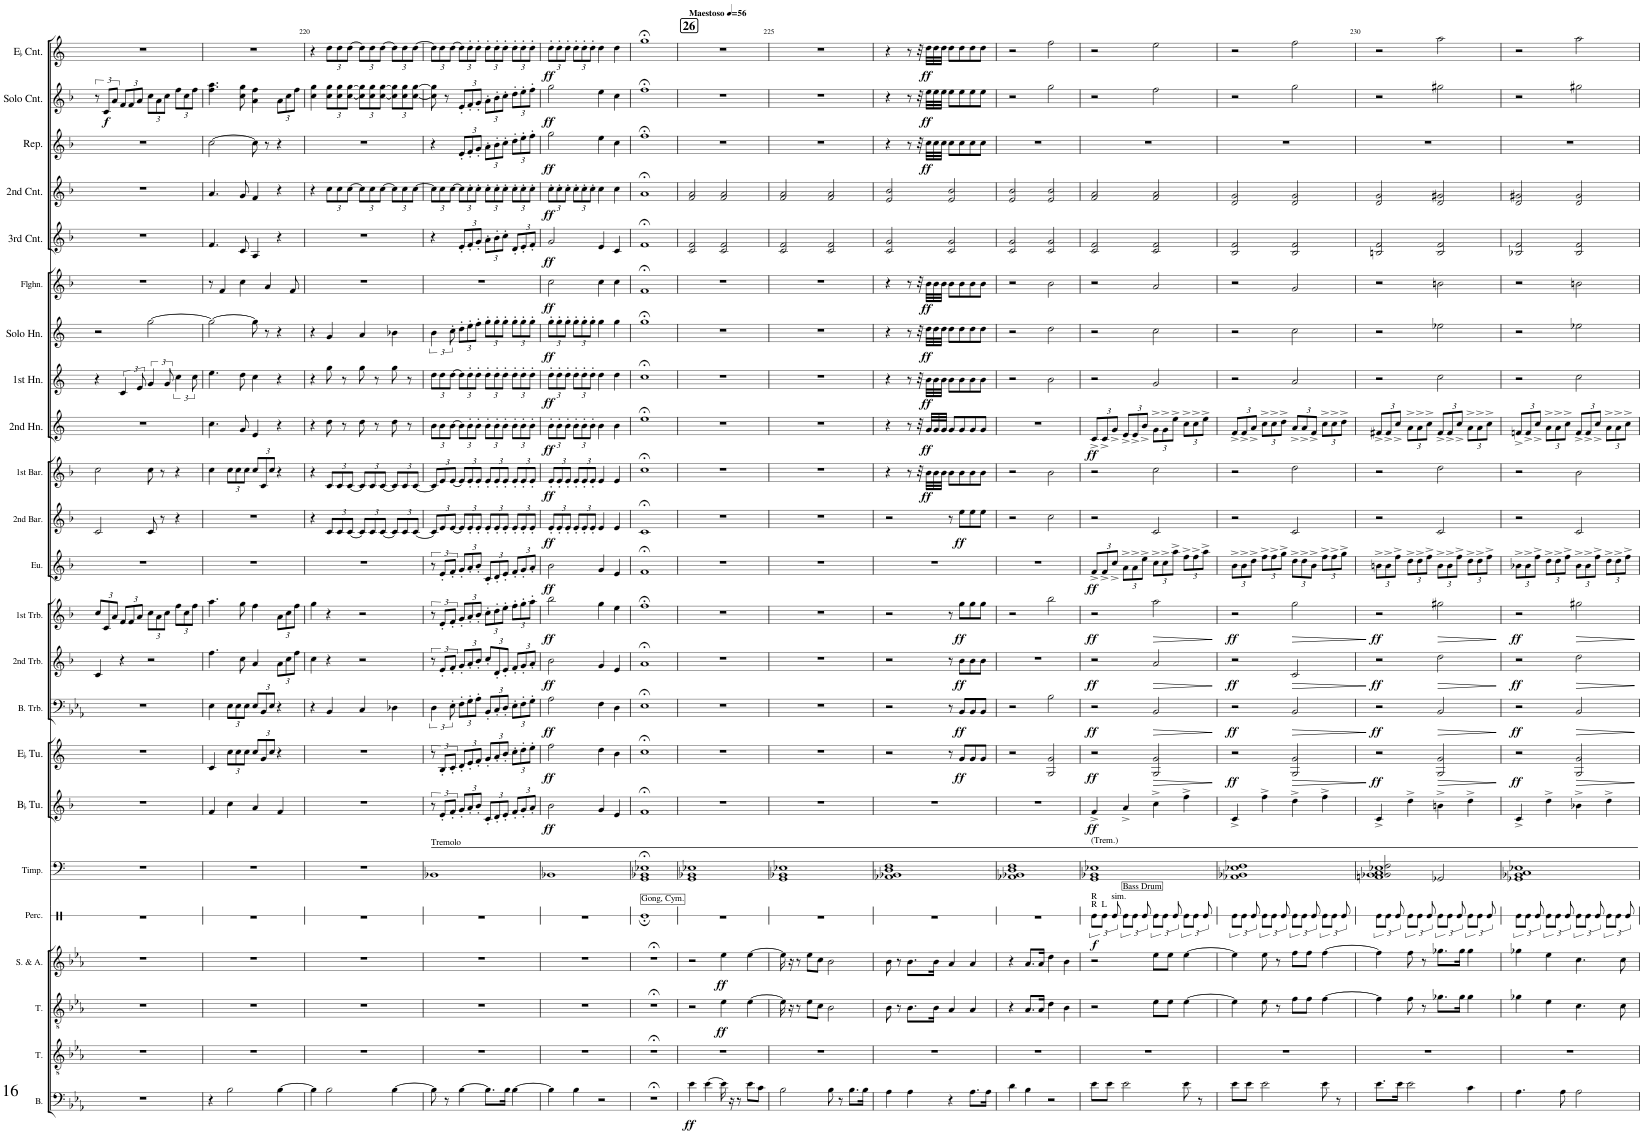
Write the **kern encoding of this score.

**kern	**dynam	**kern	**kern	**dynam	**kern	**dynam	**kern	**dynam	**kern	**kern	**dynam	**kern	**dynam	**kern	**dynam	**kern	**dynam	**kern	**dynam	**kern	**dynam	**kern	**dynam	**kern	**dynam	**kern	**dynam	**kern	**dynam	**kern	**dynam	**kern	**dynam	**kern	**dynam	**kern	**dynam	**kern	**dynam	**kern	**dynam	**kern	**dynam
*part23	*part23	*part22	*part21	*part21	*part20	*part20	*part19	*part19	*part18	*part17	*part17	*part16	*part16	*part15	*part15	*part14	*part14	*part13	*part13	*part12	*part12	*part11	*part11	*part10	*part10	*part9	*part9	*part8	*part8	*part7	*part7	*part6	*part6	*part5	*part5	*part4	*part4	*part3	*part3	*part2	*part2	*part1	*part1
*staff23	*staff23	*staff22	*staff21	*staff21	*staff20	*staff20	*staff19	*staff19	*staff18	*staff17	*staff17	*staff16	*staff16	*staff15	*staff15	*staff14	*staff14	*staff13	*staff13	*staff12	*staff12	*staff11	*staff11	*staff10	*staff10	*staff9	*staff9	*staff8	*staff8	*staff7	*staff7	*staff6	*staff6	*staff5	*staff5	*staff4	*staff4	*staff3	*staff3	*staff2	*staff2	*staff1	*staff1
*I"Bass	*	*I"Tenor	*I"Tenor	*	*I"Soprano Alto	*	*I"Percussion: Bass Drum, Gong, Cymbal	*	*I"6 Timpani	*I"BaccidentalFlat Tuba	*	*I"EaccidentalFlat Tuba	*	*I"Bass Trombone	*	*I"2nd Trombone	*	*I"1st Trombone	*	*I"Euphonium	*	*I"2nd Baritone	*	*I"1st Baritone	*	*I"2nd EaccidentalFlat Horn	*	*I"1st EaccidentalFlat Horn	*	*I"Solo EaccidentalFlat Horn	*	*I"Flugelhorn	*	*I"3rd BaccidentalFlat Cornet	*	*I"2nd BaccidentalFlat Cornet	*	*I"Repiano BaccidentalFlat Cornet	*	*I"Solo BaccidentalFlat Cornet	*	*I"EaccidentalFlat Cornet	*
*I'B.	*	*I'T.	*I'T.	*	*	*	*I'Perc.	*	*I'Timp.	*I'BaccidentalFlat Tu.	*	*I'EaccidentalFlat Tu.	*	*I'B. Trb.	*	*I'2nd Trb.	*	*I'1st Trb.	*	*I'Eu.	*	*I'2nd Bar.	*	*I'1st Bar.	*	*I'2nd Hn.	*	*I'1st Hn.	*	*I'Solo Hn.	*	*I'Flghn.	*	*I'3rd Cnt.	*	*I'2nd Cnt.	*	*I'Rep.	*	*I'Solo Cnt.	*	*I'EaccidentalFlat Cnt.	*
!!LO:PB:g=z
*clefF4	*	*clefGv2	*clefGv2	*	*clefG2	*	*clefX	*	*clefF4	*clefG2	*	*clefG2	*	*clefF4	*	*clefG2	*	*clefG2	*	*clefG2	*	*clefG2	*	*clefG2	*	*clefG2	*	*clefG2	*	*clefG2	*	*clefG2	*	*clefG2	*	*clefG2	*	*clefG2	*	*clefG2	*	*clefG2	*
*	*	*	*	*	*	*	*	*	*	*Trd15c26	*	*Trd12c21	*	*	*	*Trd8c14	*	*Trd8c14	*	*Trd8c14	*	*Trd8c14	*	*Trd8c14	*	*Trd5c9	*	*Trd5c9	*	*Trd5c9	*	*Trd1c2	*	*Trd1c2	*	*Trd1c2	*	*Trd1c2	*	*Trd1c2	*	*Trd-2c-3	*
*k[b-e-a-]	*	*k[b-e-a-]	*k[b-e-a-]	*	*k[b-e-a-]	*	*k[]	*	*k[]	*k[b-]	*	*k[]	*	*k[b-e-a-]	*	*k[b-]	*	*k[b-]	*	*k[b-]	*	*k[b-]	*	*k[b-]	*	*k[]	*	*k[]	*	*k[]	*	*k[b-]	*	*k[b-]	*	*k[b-]	*	*k[b-]	*	*k[b-]	*	*k[]	*
*M4/4	*	*M4/4	*M4/4	*	*M4/4	*	*M4/4	*	*M4/4	*M4/4	*	*M4/4	*	*M4/4	*	*M4/4	*	*M4/4	*	*M4/4	*	*M4/4	*	*M4/4	*	*M4/4	*	*M4/4	*	*M4/4	*	*M4/4	*	*M4/4	*	*M4/4	*	*M4/4	*	*M4/4	*	*M4/4	*
*	*	*	*	*	*	*	*	*	*	*	*	*	*	*	*	*	*	*Xbrackettup	*	*	*	*	*	*	*	*	*	*	*	*	*	*	*	*	*	*	*	*	*	*	*	*	*
=218	=218	=218	=218	=218	=218	=218	=218	=218	=218	=218	=218	=218	=218	=218	=218	=218	=218	=218	=218	=218	=218	=218	=218	=218	=218	=218	=218	=218	=218	=218	=218	=218	=218	=218	=218	=218	=218	=218	=218	=218	=218	=218	=218
1r	.	1r	1r	.	1r	.	1r	.	1r	1r	.	1r	.	1r	.	4c/	.	12cc/L	.	1r	.	2c/	.	2cc\	.	1r	.	4r	.	2r	.	1r	.	1r	.	1r	.	1r	.	12r	.	1r	.
!	!	!	!	!	!	!	!	!	!	!	!	!	!	!	!	!	!	!	!	!	!	!	!	!	!	!	!	!	!	!	!	!	!	!	!	!	!	!	!	!	!LO:DY:b	!	!
.	.	.	.	.	.	.	.	.	.	.	.	.	.	.	.	.	.	12c/	.	.	.	.	.	.	.	.	.	.	.	.	.	.	.	.	.	.	.	.	.	12c/L	f	.	.
.	.	.	.	.	.	.	.	.	.	.	.	.	.	.	.	.	.	12a/J	.	.	.	.	.	.	.	.	.	.	.	.	.	.	.	.	.	.	.	.	.	12a/J	.	.	.
*	*	*	*	*	*	*	*	*	*	*	*	*	*	*	*	*	*	*	*	*	*	*	*	*	*	*	*	*	*	*	*	*	*	*	*	*	*	*	*	*Xbrackettup	*	*	*
.	.	.	.	.	.	.	.	.	.	.	.	.	.	.	.	4r	.	12f/L	.	.	.	.	.	.	.	.	.	6c/	.	.	.	.	.	.	.	.	.	.	.	12f/L	.	.	.
.	.	.	.	.	.	.	.	.	.	.	.	.	.	.	.	.	.	12f/	.	.	.	.	.	.	.	.	.	.	.	.	.	.	.	.	.	.	.	.	.	12f/	.	.	.
.	.	.	.	.	.	.	.	.	.	.	.	.	.	.	.	.	.	12a/J	.	.	.	.	.	.	.	.	.	12e/	.	.	.	.	.	.	.	.	.	.	.	12a/J	.	.	.
.	.	.	.	.	.	.	.	.	.	.	.	.	.	.	.	2r	.	12cc\L	.	.	.	8c/	.	8cc\	.	.	.	6g/	.	[2gg\	.	.	.	.	.	.	.	.	.	12cc\L	.	.	.
.	.	.	.	.	.	.	.	.	.	.	.	.	.	.	.	.	.	12a\	.	.	.	.	.	.	.	.	.	.	.	.	.	.	.	.	.	.	.	.	.	12a\	.	.	.
.	.	.	.	.	.	.	.	.	.	.	.	.	.	.	.	.	.	.	.	.	.	8r	.	8r	.	.	.	.	.	.	.	.	.	.	.	.	.	.	.	.	.	.	.
.	.	.	.	.	.	.	.	.	.	.	.	.	.	.	.	.	.	12cc\J	.	.	.	.	.	.	.	.	.	12g/	.	.	.	.	.	.	.	.	.	.	.	12cc\J	.	.	.
.	.	.	.	.	.	.	.	.	.	.	.	.	.	.	.	.	.	12ff\L	.	.	.	4r	.	4r	.	.	.	6cc\	.	.	.	.	.	.	.	.	.	.	.	12ff\L	.	.	.
.	.	.	.	.	.	.	.	.	.	.	.	.	.	.	.	.	.	12cc\	.	.	.	.	.	.	.	.	.	.	.	.	.	.	.	.	.	.	.	.	.	12cc\	.	.	.
.	.	.	.	.	.	.	.	.	.	.	.	.	.	.	.	.	.	12ff\J	.	.	.	.	.	.	.	.	.	12cc\	.	.	.	.	.	.	.	.	.	.	.	12ff\J	.	.	.
=219	=219	=219	=219	=219	=219	=219	=219	=219	=219	=219	=219	=219	=219	=219	=219	=219	=219	=219	=219	=219	=219	=219	=219	=219	=219	=219	=219	=219	=219	=219	=219	=219	=219	=219	=219	=219	=219	=219	=219	=219	=219	=219	=219
4r	.	1r	1r	.	1r	.	1r	.	1r	4f/	.	4c/	.	4E-\	.	4.ff\	.	4.aa\	.	1r	.	1r	.	4cc\	.	4.cc\	.	4.ee\	.	2gg\_	.	8r	.	4.f/	.	4.a/	.	[2cc\	.	4.ff\ 4.aa\	.	1r	.
.	.	.	.	.	.	.	.	.	.	.	.	.	.	.	.	.	.	.	.	.	.	.	.	.	.	.	.	.	.	.	.	4f/	.	.	.	.	.	.	.	.	.	.	.
*	*	*	*	*	*	*	*	*	*	*	*	*Xbrackettup	*	*Xbrackettup	*	*	*	*	*	*	*	*	*	*Xbrackettup	*	*	*	*	*	*	*	*	*	*	*	*	*	*	*	*	*	*	*
2B-\	.	.	.	.	.	.	.	.	.	4cc\	.	12cc\L	.	12E-\L	.	.	.	.	.	.	.	.	.	12cc\L	.	.	.	.	.	.	.	.	.	.	.	.	.	.	.	.	.	.	.
.	.	.	.	.	.	.	.	.	.	.	.	12cc\	.	12E-\	.	.	.	.	.	.	.	.	.	12cc\	.	.	.	.	.	.	.	.	.	.	.	.	.	.	.	.	.	.	.
.	.	.	.	.	.	.	.	.	.	.	.	.	.	.	.	8cc\	.	8gg\	.	.	.	.	.	.	.	8g/	.	8dd\	.	.	.	4cc\	.	8c/	.	8g/	.	.	.	8cc\ 8gg\	.	.	.
.	.	.	.	.	.	.	.	.	.	.	.	12cc\J	.	12E-\J	.	.	.	.	.	.	.	.	.	12cc\J	.	.	.	.	.	.	.	.	.	.	.	.	.	.	.	.	.	.	.
.	.	.	.	.	.	.	.	.	.	4a/	.	12cc/L	.	12E-/L	.	4a/	.	4ff\	.	.	.	.	.	12cc/L	.	4e/	.	4cc\	.	8gg\]	.	.	.	4A/	.	4f/	.	8cc\]	.	4a\ 4ff\	.	.	.
.	.	.	.	.	.	.	.	.	.	.	.	12g/	.	12BB-/	.	.	.	.	.	.	.	.	.	12c/	.	.	.	.	.	.	.	.	.	.	.	.	.	.	.	.	.	.	.
.	.	.	.	.	.	.	.	.	.	.	.	.	.	.	.	.	.	.	.	.	.	.	.	.	.	.	.	.	.	8r	.	4a/	.	.	.	.	.	8r	.	.	.	.	.
.	.	.	.	.	.	.	.	.	.	.	.	12cc/J	.	12E-/J	.	.	.	.	.	.	.	.	.	12cc/J	.	.	.	.	.	.	.	.	.	.	.	.	.	.	.	.	.	.	.
*	*	*	*	*	*	*	*	*	*	*	*	*	*	*	*	*Xbrackettup	*	*	*	*	*	*	*	*	*	*	*	*	*	*	*	*	*	*	*	*	*	*	*	*	*	*	*
[4B-\	.	.	.	.	.	.	.	.	.	4f/	.	4r	.	4r	.	12a\L	.	12a\L	.	.	.	.	.	4r	.	4r	.	4r	.	4r	.	.	.	4r	.	4r	.	4r	.	12a\L	.	.	.
.	.	.	.	.	.	.	.	.	.	.	.	.	.	.	.	12cc\	.	12cc\	.	.	.	.	.	.	.	.	.	.	.	.	.	.	.	.	.	.	.	.	.	12cc\	.	.	.
.	.	.	.	.	.	.	.	.	.	.	.	.	.	.	.	.	.	.	.	.	.	.	.	.	.	.	.	.	.	.	.	8f/	.	.	.	.	.	.	.	.	.	.	.
.	.	.	.	.	.	.	.	.	.	.	.	.	.	.	.	12ff\J	.	12ff\J	.	.	.	.	.	.	.	.	.	.	.	.	.	.	.	.	.	.	.	.	.	12ff\J	.	.	.
=220	=220	=220	=220	=220	=220	=220	=220	=220	=220	=220	=220	=220	=220	=220	=220	=220	=220	=220	=220	=220	=220	=220	=220	=220	=220	=220	=220	=220	=220	=220	=220	=220	=220	=220	=220	=220	=220	=220	=220	=220	=220	=220	=220
4B-\]	.	1r	1r	.	1r	.	1r	.	1r	1r	.	1r	.	4r	.	4cc\	.	4gg\	.	1r	.	4r	.	4r	.	4r	.	4r	.	4r	.	1r	.	1r	.	4r	.	1r	.	4cc\ 4gg\	.	4r	.
*	*	*	*	*	*	*	*	*	*	*	*	*	*	*	*	*	*	*	*	*	*	*Xbrackettup	*	*	*	*	*	*	*	*	*	*	*	*	*	*Xbrackettup	*	*	*	*	*	*Xbrackettup	*
2B-\	.	.	.	.	.	.	.	.	.	.	.	.	.	4BB-/	.	4r	.	4r	.	.	.	12c/L	.	12c/L	.	8dd\	.	8gg\	.	4g/	.	.	.	.	.	12cc\L	.	.	.	12cc\ 12gg\L	.	12dd\L	.
.	.	.	.	.	.	.	.	.	.	.	.	.	.	.	.	.	.	.	.	.	.	12c/	.	12c/	.	.	.	.	.	.	.	.	.	.	.	12cc\	.	.	.	12cc\ 12gg\	.	12dd\	.
.	.	.	.	.	.	.	.	.	.	.	.	.	.	.	.	.	.	.	.	.	.	.	.	.	.	8r	.	8r	.	.	.	.	.	.	.	.	.	.	.	.	.	.	.
.	.	.	.	.	.	.	.	.	.	.	.	.	.	.	.	.	.	.	.	.	.	[12c/J	.	[12c/J	.	.	.	.	.	.	.	.	.	.	.	[12cc\J	.	.	.	[12cc\ [12gg\J	.	[12dd\J	.
.	.	.	.	.	.	.	.	.	.	.	.	.	.	4C/	.	2r	.	2r	.	.	.	12c/L]	.	12c/L]	.	8dd\	.	8gg\	.	4a/	.	.	.	.	.	12cc\L]	.	.	.	12cc\] 12gg\]L	.	12dd\L]	.
.	.	.	.	.	.	.	.	.	.	.	.	.	.	.	.	.	.	.	.	.	.	12c/	.	12c/	.	.	.	.	.	.	.	.	.	.	.	12cc\	.	.	.	12cc\ 12gg\	.	12dd\	.
.	.	.	.	.	.	.	.	.	.	.	.	.	.	.	.	.	.	.	.	.	.	.	.	.	.	8r	.	8r	.	.	.	.	.	.	.	.	.	.	.	.	.	.	.
.	.	.	.	.	.	.	.	.	.	.	.	.	.	.	.	.	.	.	.	.	.	[12c/J	.	[12c/J	.	.	.	.	.	.	.	.	.	.	.	[12cc\J	.	.	.	[12cc\ [12gg\J	.	[12dd\J	.
[4B-\	.	.	.	.	.	.	.	.	.	.	.	.	.	4D-X\	.	.	.	.	.	.	.	12c/L]	.	12c/L]	.	8dd\	.	8gg\	.	4b-X\	.	.	.	.	.	12cc\L]	.	.	.	12cc\] 12gg\]L	.	12dd\L]	.
.	.	.	.	.	.	.	.	.	.	.	.	.	.	.	.	.	.	.	.	.	.	12c/	.	12c/	.	.	.	.	.	.	.	.	.	.	.	12cc\	.	.	.	12cc\ 12gg\	.	12dd\	.
.	.	.	.	.	.	.	.	.	.	.	.	.	.	.	.	.	.	.	.	.	.	.	.	.	.	8r	.	8r	.	.	.	.	.	.	.	.	.	.	.	.	.	.	.
.	.	.	.	.	.	.	.	.	.	.	.	.	.	.	.	.	.	.	.	.	.	[12c/J	.	[12c/J	.	.	.	.	.	.	.	.	.	.	.	[12cc\J	.	.	.	[12cc\ [12gg\J	.	[12dd\J	.
=221	=221	=221	=221	=221	=221	=221	=221	=221	=221	=221	=221	=221	=221	=221	=221	=221	=221	=221	=221	=221	=221	=221	=221	=221	=221	=221	=221	=221	=221	=221	=221	=221	=221	=221	=221	=221	=221	=221	=221	=221	=221	=221	=221
*	*	*	*	*	*	*	*	*	*	*	*	*brackettup	*	*brackettup	*	*brackettup	*	*brackettup	*	*	*	*	*	*	*	*Xbrackettup	*	*Xbrackettup	*	*	*	*	*	*	*	*	*	*	*	*	*	*	*
!	!	!	!	!	!	!	!	!	!LO:TX:a:t=Tremolo	!	!	!	!	!	!	!	!	!	!	!	!	!	!	!	!	!	!	!	!	!	!	!	!	!	!	!	!	!	!	!	!	!	!
8B-\]	.	1r	1r	.	1r	.	1r	.	1BB-X	12r	.	12r	.	6D\	.	12r	.	12r	.	12r	.	12c/L]	.	12c/L]	.	12b\L	.	12dd\L	.	6b\	.	1r	.	4r	.	12cc\L]	.	4r	.	8cc\] 8gg\]	.	12dd\L]	.
.	.	.	.	.	.	.	.	.	.	12e'/L	.	12B'/L	.	.	.	12e'/L	.	12e'/L	.	12e'/L	.	12e/	.	12e/	.	12b\	.	12dd\	.	.	.	.	.	.	.	12cc\	.	.	.	.	.	12dd\	.
8r	.	.	.	.	.	.	.	.	.	.	.	.	.	.	.	.	.	.	.	.	.	.	.	.	.	.	.	.	.	.	.	.	.	.	.	.	.	.	.	8r	.	.	.
.	.	.	.	.	.	.	.	.	.	12f'/J	.	12c'/J	.	12E-'\	.	12f'/J	.	12f'/J	.	12f'/J	.	[12e/J	.	[12e/J	.	[12b\J	.	[12dd\J	.	12cc'\	.	.	.	.	.	[12cc\J	.	.	.	.	.	[12dd\J	.
*	*	*	*	*	*	*	*	*	*	*Xbrackettup	*	*Xbrackettup	*	*Xbrackettup	*	*Xbrackettup	*	*Xbrackettup	*	*Xbrackettup	*	*	*	*	*	*	*	*	*	*Xbrackettup	*	*	*	*Xbrackettup	*	*	*	*Xbrackettup	*	*	*	*	*
[4B-\	.	.	.	.	.	.	.	.	.	12g'/L	.	12d'/L	.	12F'\L	.	12g'/L	.	12g'/L	.	12g'/L	.	12e/L]	.	12e/L]	.	12b\L]	.	12dd\L]	.	12dd'\L	.	.	.	12e'/L	.	12cc\L]	.	12e'/L	.	12e'/L	.	12dd\L]	.
.	.	.	.	.	.	.	.	.	.	12a'/	.	12e'/	.	12G'\	.	12a'/	.	12a'/	.	12a'/	.	12e'/	.	12e'/	.	12b'\	.	12dd'\	.	12ee'\	.	.	.	12f'/	.	12cc'\	.	12f'/	.	12f'/	.	12dd'\	.
.	.	.	.	.	.	.	.	.	.	12b-'/J	.	12f'/J	.	12A-'\J	.	12b-'/J	.	12b-'/J	.	12b-'/J	.	12e'/J	.	12e'/J	.	12b'\J	.	12dd'\J	.	12ff'\J	.	.	.	12g'/J	.	12cc'\J	.	12g'/J	.	12g'/J	.	12dd'\J	.
8.B-\L]	.	.	.	.	.	.	.	.	.	12c'/L	.	12g'/L	.	12BB-'/L	.	12cc'/L	.	12cc'\L	.	12c'/L	.	12e'/L	.	12e'/L	.	12b'\L	.	12dd'\L	.	12gg'\L	.	.	.	12a'\L	.	12cc'\L	.	12a'\L	.	12a'\L	.	12dd'\L	.
.	.	.	.	.	.	.	.	.	.	12d'/	.	12a'/	.	12C'/	.	12d'/	.	12dd'\	.	12d'/	.	12e'/	.	12e'/	.	12b'\	.	12dd'\	.	12gg'\	.	.	.	12b-'\	.	12cc'\	.	12b-'\	.	12b-'\	.	12dd'\	.
.	.	.	.	.	.	.	.	.	.	12e'/J	.	12b'/J	.	12D'/J	.	12e'/J	.	12ee'\J	.	12e'/J	.	12e'/J	.	12e'/J	.	12b'\J	.	12dd'\J	.	12gg'\J	.	.	.	12cc'\J	.	12cc'\J	.	12cc'\J	.	12cc'\J	.	12dd'\J	.
16B-\Jk	.	.	.	.	.	.	.	.	.	.	.	.	.	.	.	.	.	.	.	.	.	.	.	.	.	.	.	.	.	.	.	.	.	.	.	.	.	.	.	.	.	.	.
[4B-\	.	.	.	.	.	.	.	.	.	12f'/L	.	12cc'\L	.	12E-'\L	.	12f'/L	.	12ff'\L	.	12f'/L	.	12e'/L	.	12e'/L	.	12b'\L	.	12dd'\L	.	12gg'\L	.	.	.	12d'/L	.	12cc'\L	.	12dd'\L	.	12dd'\L	.	12dd'\L	.
.	.	.	.	.	.	.	.	.	.	12g'/	.	12dd'\	.	12F'\	.	12g'/	.	12gg'\	.	12g'/	.	12e'/	.	12e'/	.	12b'\	.	12dd'\	.	12gg'\	.	.	.	12e'/	.	12cc'\	.	12ee'\	.	12ee'\	.	12dd'\	.
.	.	.	.	.	.	.	.	.	.	12a'/J	.	12ee'\J	.	12G'\J	.	12a'/J	.	12aa'\J	.	12a'/J	.	12e'/J	.	12e'/J	.	12b'\J	.	12dd'\J	.	12gg'\J	.	.	.	12f'/J	.	12cc'\J	.	12ff'\J	.	12ff'\J	.	12dd'\J	.
=222	=222	=222	=222	=222	=222	=222	=222	=222	=222	=222	=222	=222	=222	=222	=222	=222	=222	=222	=222	=222	=222	=222	=222	=222	=222	=222	=222	=222	=222	=222	=222	=222	=222	=222	=222	=222	=222	=222	=222	=222	=222	=222	=222
!	!	!	!	!	!	!	!	!	!	!	!LO:DY:b	!	!LO:DY:b	!	!LO:DY:b	!	!LO:DY:b	!	!LO:DY:b	!	!LO:DY:b	!	!LO:DY:b	!	!LO:DY:b	!	!LO:DY:b	!	!LO:DY:b	!	!LO:DY:b	!	!LO:DY:b	!	!LO:DY:b	!	!LO:DY:b	!	!LO:DY:b	!	!LO:DY:b	!	!LO:DY:b
4B-\]	.	1r	1r	.	1r	.	1r	.	1BB-X	2b-\	ff	2ff\	ff	2A-\	ff	2b-\	ff	2bb-\	ff	2b-\	ff	12e'/L	ff	12e'/L	ff	12b'\L	ff	12dd'\L	ff	12gg'\L	ff	2cc\	ff	2g/	ff	12cc'\L	ff	2gg\	ff	2gg\	ff	12dd'\L	ff
.	.	.	.	.	.	.	.	.	.	.	.	.	.	.	.	.	.	.	.	.	.	12e'/	.	12e'/	.	12b'\	.	12dd'\	.	12gg'\	.	.	.	.	.	12cc'\	.	.	.	.	.	12dd'\	.
.	.	.	.	.	.	.	.	.	.	.	.	.	.	.	.	.	.	.	.	.	.	12e'/J	.	12e'/J	.	12b'\J	.	12dd'\J	.	12gg'\J	.	.	.	.	.	12cc'\J	.	.	.	.	.	12dd'\J	.
4B-\	.	.	.	.	.	.	.	.	.	.	.	.	.	.	.	.	.	.	.	.	.	12e'/L	.	12e'/L	.	12b'\L	.	12dd'\L	.	12gg'\L	.	.	.	.	.	12cc'\L	.	.	.	.	.	12dd'\L	.
.	.	.	.	.	.	.	.	.	.	.	.	.	.	.	.	.	.	.	.	.	.	12e'/	.	12e'/	.	12b'\	.	12dd'\	.	12gg'\	.	.	.	.	.	12cc'\	.	.	.	.	.	12dd'\	.
.	.	.	.	.	.	.	.	.	.	.	.	.	.	.	.	.	.	.	.	.	.	12e'/J	.	12e'/J	.	12b'\J	.	12dd'\J	.	12gg'\J	.	.	.	.	.	12cc'\J	.	.	.	.	.	12dd'\J	.
2r	.	.	.	.	.	.	.	.	.	4g/	.	4dd\	.	4F\	.	4g/	.	4gg\	.	4g/	.	4e/	.	4e/	.	4b\	.	4dd\	.	4gg\	.	4cc\	.	4e/	.	4cc\	.	4ee\	.	4ee\	.	4dd\	.
.	.	.	.	.	.	.	.	.	.	4e/	.	4b\	.	4D\	.	4e/	.	4ee\	.	4e/	.	4e/	.	4e/	.	4b\	.	4dd\	.	4gg\	.	4cc\	.	4c/	.	4cc\	.	4cc\	.	4cc\	.	4dd\	.
=223	=223	=223	=223	=223	=223	=223	=223	=223	=223	=223	=223	=223	=223	=223	=223	=223	=223	=223	=223	=223	=223	=223	=223	=223	=223	=223	=223	=223	=223	=223	=223	=223	=223	=223	=223	=223	=223	=223	=223	=223	=223	=223	=223
!	!	!	!	!	!	!	!LO:TX:a:t=Gong, Cym.	!	!	!	!	!	!	!	!	!	!	!	!	!	!	!	!	!	!	!	!	!	!	!	!	!	!	!	!	!	!	!	!	!	!	!	!
1r;<	.	1r;<	1r;<	.	1r;<	.	1Re;	.	1GG;< 1BB-X;< 1E-X;<	1f;<	.	1cc;<	.	1E-;<	.	1a;<	.	1ff;<	.	1f;<	.	1c;<	.	1cc;<	.	1ee;<	.	1cc;<	.	1gg;<	.	1f;<	.	1f;<	.	1a;<	.	1ff;<	.	1ff;<	.	1gg;<	.
=224	=224	=224	=224	=224	=224	=224	=224	=224	=224	=224	=224	=224	=224	=224	=224	=224	=224	=224	=224	=224	=224	=224	=224	=224	=224	=224	=224	=224	=224	=224	=224	=224	=224	=224	=224	=224	=224	=224	=224	=224	=224	=224	=224
*	*	*	*	*	*	*	*	*	*	*	*	*	*	*	*	*	*	*	*	*	*	*	*	*	*	*	*	*	*	*	*	*	*	*	*	*	*	*	*	*	*	*MM56	*
!	!	!	!	!	!	!	!	!	!	!	!	!	!	!	!	!	!	!	!	!	!	!	!	!	!	!	!	!	!	!	!	!	!	!	!	!	!	!	!	!	!	!LO:TX:a:B:t=Maestoso	!
!	!	!	!	!	!	!	!	!	!	!	!	!	!	!	!	!	!	!	!	!	!	!	!	!	!	!	!	!	!	!	!	!	!	!	!	!	!	!	!	!	!	!LO:TX:a:B:t=26	!
!	!LO:DY:b	!	!	!	!	!	!	!	!	!	!	!	!	!	!	!	!	!	!	!	!	!	!	!	!	!	!	!	!	!	!	!	!	!	!	!	!	!	!	!	!	!	!
4e-\	ff	1r	2r	.	2r	.	1r	.	1GG 1BB-X 1E-X	1r	.	1r	.	1r	.	1r	.	1r	.	1r	.	1r	.	1r	.	1r	.	1r	.	1r	.	1r	.	2c/ 2f/	.	2f/ 2a/	.	1r	.	1r	.	1r	.
[4e-\	.	.	.	.	.	.	.	.	.	.	.	.	.	.	.	.	.	.	.	.	.	.	.	.	.	.	.	.	.	.	.	.	.	.	.	.	.	.	.	.	.	.	.
!	!	!	!	!LO:DY:b	!	!LO:DY:b	!	!	!	!	!	!	!	!	!	!	!	!	!	!	!	!	!	!	!	!	!	!	!	!	!	!	!	!	!	!	!	!	!	!	!	!	!
16e-\]	.	.	4e-\	ff	4ee-\	ff	.	.	.	.	.	.	.	.	.	.	.	.	.	.	.	.	.	.	.	.	.	.	.	.	.	.	.	2c/ 2f/	.	2f/ 2a/	.	.	.	.	.	.	.
16r	.	.	.	.	.	.	.	.	.	.	.	.	.	.	.	.	.	.	.	.	.	.	.	.	.	.	.	.	.	.	.	.	.	.	.	.	.	.	.	.	.	.	.
8r	.	.	.	.	.	.	.	.	.	.	.	.	.	.	.	.	.	.	.	.	.	.	.	.	.	.	.	.	.	.	.	.	.	.	.	.	.	.	.	.	.	.	.
8e-\L	.	.	[4e-\	.	[4ee-\	.	.	.	.	.	.	.	.	.	.	.	.	.	.	.	.	.	.	.	.	.	.	.	.	.	.	.	.	.	.	.	.	.	.	.	.	.	.
8c\J	.	.	.	.	.	.	.	.	.	.	.	.	.	.	.	.	.	.	.	.	.	.	.	.	.	.	.	.	.	.	.	.	.	.	.	.	.	.	.	.	.	.	.
=225	=225	=225	=225	=225	=225	=225	=225	=225	=225	=225	=225	=225	=225	=225	=225	=225	=225	=225	=225	=225	=225	=225	=225	=225	=225	=225	=225	=225	=225	=225	=225	=225	=225	=225	=225	=225	=225	=225	=225	=225	=225	=225	=225
2B-\	.	1r	16e-\]	.	16ee-\]	.	1r	.	1GG 1BB-X 1E-X	1r	.	1r	.	1r	.	1r	.	1r	.	1r	.	1r	.	1r	.	1r	.	1r	.	1r	.	1r	.	2c/ 2f/	.	2f/ 2a/	.	1r	.	1r	.	1r	.
.	.	.	16r	.	16r	.	.	.	.	.	.	.	.	.	.	.	.	.	.	.	.	.	.	.	.	.	.	.	.	.	.	.	.	.	.	.	.	.	.	.	.	.	.
.	.	.	8r	.	8r	.	.	.	.	.	.	.	.	.	.	.	.	.	.	.	.	.	.	.	.	.	.	.	.	.	.	.	.	.	.	.	.	.	.	.	.	.	.
.	.	.	8e-\L	.	8ee-\L	.	.	.	.	.	.	.	.	.	.	.	.	.	.	.	.	.	.	.	.	.	.	.	.	.	.	.	.	.	.	.	.	.	.	.	.	.	.
.	.	.	8c\J	.	8cc\J	.	.	.	.	.	.	.	.	.	.	.	.	.	.	.	.	.	.	.	.	.	.	.	.	.	.	.	.	.	.	.	.	.	.	.	.	.	.
8B-\	.	.	2B-\	.	2b-\	.	.	.	.	.	.	.	.	.	.	.	.	.	.	.	.	.	.	.	.	.	.	.	.	.	.	.	.	2c/ 2f/	.	2f/ 2a/	.	.	.	.	.	.	.
8r	.	.	.	.	.	.	.	.	.	.	.	.	.	.	.	.	.	.	.	.	.	.	.	.	.	.	.	.	.	.	.	.	.	.	.	.	.	.	.	.	.	.	.
8.B-\L	.	.	.	.	.	.	.	.	.	.	.	.	.	.	.	.	.	.	.	.	.	.	.	.	.	.	.	.	.	.	.	.	.	.	.	.	.	.	.	.	.	.	.
16B-\Jk	.	.	.	.	.	.	.	.	.	.	.	.	.	.	.	.	.	.	.	.	.	.	.	.	.	.	.	.	.	.	.	.	.	.	.	.	.	.	.	.	.	.	.
=226	=226	=226	=226	=226	=226	=226	=226	=226	=226	=226	=226	=226	=226	=226	=226	=226	=226	=226	=226	=226	=226	=226	=226	=226	=226	=226	=226	=226	=226	=226	=226	=226	=226	=226	=226	=226	=226	=226	=226	=226	=226	=226	=226
4A-\	.	1r	8B-\	.	8b-\	.	1r	.	1AA-X 1BB-X 1D 1F	1r	.	2r	.	2r	.	2r	.	2r	.	1r	.	2r	.	4r	.	4r	.	4r	.	4r	.	4r	.	2c/ 2g/	.	2e/ 2b-/	.	4r	.	4r	.	4r	.
.	.	.	8r	.	8r	.	.	.	.	.	.	.	.	.	.	.	.	.	.	.	.	.	.	.	.	.	.	.	.	.	.	.	.	.	.	.	.	.	.	.	.	.	.
4A-\	.	.	8.B-\L	.	8.b-\L	.	.	.	.	.	.	.	.	.	.	.	.	.	.	.	.	.	.	8r	.	8r	.	8r	.	8r	.	8r	.	.	.	.	.	8r	.	8r	.	8r	.
.	.	.	.	.	.	.	.	.	.	.	.	.	.	.	.	.	.	.	.	.	.	.	.	32r	.	32r	.	32r	.	32r	.	32r	.	.	.	.	.	32r	.	32r	.	32r	.
!	!	!	!	!	!	!	!	!	!	!	!	!	!	!	!	!	!	!	!	!	!	!	!	!	!LO:DY:b	!	!LO:DY:b	!	!LO:DY:b	!	!LO:DY:b	!	!LO:DY:b	!	!	!	!	!	!LO:DY:b	!	!LO:DY:b	!	!LO:DY:b
.	.	.	.	.	.	.	.	.	.	.	.	.	.	.	.	.	.	.	.	.	.	.	.	32b-\LLL	ff	32g/LLL	ff	32b\LLL	ff	32dd\LLL	ff	32b-\LLL	ff	.	.	.	.	32cc\LLL	ff	32ee\LLL	ff	32dd\LLL	ff
.	.	.	16B-\Jk	.	16b-\Jk	.	.	.	.	.	.	.	.	.	.	.	.	.	.	.	.	.	.	32b-\	.	32g/	.	32b\	.	32dd\	.	32b-\	.	.	.	.	.	32cc\	.	32ee\	.	32dd\	.
.	.	.	.	.	.	.	.	.	.	.	.	.	.	.	.	.	.	.	.	.	.	.	.	32b-\JJJ	.	32g/JJJ	.	32b\JJJ	.	32dd\JJJ	.	32b-\JJJ	.	.	.	.	.	32cc\JJJ	.	32ee\JJJ	.	32dd\JJJ	.
4r	.	.	4A-/	.	4a-/	.	.	.	.	.	.	8r	.	8r	.	8r	.	8r	.	.	.	8r	.	8b-\L	.	8g/L	.	8b\L	.	8dd\L	.	8b-\L	.	2c/ 2g/	.	2e/ 2b-/	.	8cc\L	.	8ee\L	.	8dd\L	.
!	!	!	!	!	!	!	!	!	!	!	!	!	!LO:DY:b	!	!LO:DY:b	!	!LO:DY:b	!	!LO:DY:b	!	!	!	!LO:DY:b	!	!	!	!	!	!	!	!	!	!	!	!	!	!	!	!	!	!	!	!
.	.	.	.	.	.	.	.	.	.	.	.	8g/L	ff	8BB-/L	ff	8b-\L	ff	8gg\L	ff	.	.	8ee\L	ff	8b-\	.	8g/	.	8b\	.	8dd\	.	8b-\	.	.	.	.	.	8cc\	.	8ee\	.	8dd\	.
8.A-\L	.	.	4A-/	.	4a-/	.	.	.	.	.	.	8g/	.	8BB-/	.	8b-\	.	8gg\	.	.	.	8ee\	.	8b-\	.	8g/	.	8b\	.	8dd\	.	8b-\	.	.	.	.	.	8cc\	.	8ee\	.	8dd\	.
.	.	.	.	.	.	.	.	.	.	.	.	8g/J	.	8BB-/J	.	8b-\J	.	8gg\J	.	.	.	8ee\J	.	8b-\J	.	8g/J	.	8b\J	.	8dd\J	.	8b-\J	.	.	.	.	.	8cc\J	.	8ee\J	.	8dd\J	.
16A-\Jk	.	.	.	.	.	.	.	.	.	.	.	.	.	.	.	.	.	.	.	.	.	.	.	.	.	.	.	.	.	.	.	.	.	.	.	.	.	.	.	.	.	.	.
=227	=227	=227	=227	=227	=227	=227	=227	=227	=227	=227	=227	=227	=227	=227	=227	=227	=227	=227	=227	=227	=227	=227	=227	=227	=227	=227	=227	=227	=227	=227	=227	=227	=227	=227	=227	=227	=227	=227	=227	=227	=227	=227	=227
4d\	.	1r	4r	.	4r	.	1r	.	1AA-X 1BB-X 1D 1F	1r	.	2r	.	2r	.	1r	.	2r	.	1r	.	2r	.	2r	.	1r	.	2r	.	2r	.	2r	.	2c/ 2g/	.	2e/ 2b-/	.	1r	.	2r	.	2r	.
4B-\	.	.	8.A-/L	.	8.a-/L	.	.	.	.	.	.	.	.	.	.	.	.	.	.	.	.	.	.	.	.	.	.	.	.	.	.	.	.	.	.	.	.	.	.	.	.	.	.
.	.	.	16A-/Jk	.	16a-/Jk	.	.	.	.	.	.	.	.	.	.	.	.	.	.	.	.	.	.	.	.	.	.	.	.	.	.	.	.	.	.	.	.	.	.	.	.	.	.
2r	.	.	4d\	.	4dd\	.	.	.	.	.	.	2G/ 2g/	.	2B-\	.	.	.	2bb-\	.	.	.	2cc\	.	2b-\	.	.	.	2b\	.	2dd\	.	2b-\	.	2c/ 2g/	.	2e/ 2b-/	.	.	.	2gg\	.	2ff\	.
.	.	.	4B-\	.	4b-\	.	.	.	.	.	.	.	.	.	.	.	.	.	.	.	.	.	.	.	.	.	.	.	.	.	.	.	.	.	.	.	.	.	.	.	.	.	.
=228	=228	=228	=228	=228	=228	=228	=228	=228	=228	=228	=228	=228	=228	=228	=228	=228	=228	=228	=228	=228	=228	=228	=228	=228	=228	=228	=228	=228	=228	=228	=228	=228	=228	=228	=228	=228	=228	=228	=228	=228	=228	=228	=228
!	!	!	!	!	!	!	!	!	!LO:TX:a:t=(Trem.)	!	!	!	!	!	!	!	!	!	!	!	!	!	!	!	!	!	!	!	!	!	!	!	!	!	!	!	!	!	!	!	!	!	!
!	!	!	!	!	!	!	!LO:TX:a:t=R	!	!	!	!	!	!	!	!	!	!	!	!	!	!	!	!	!	!	!	!	!	!	!	!	!	!	!	!	!	!	!	!	!	!	!	!
!	!	!	!	!	!	!	!LO:TX:a:t=R	!	!	!	!	!	!	!	!	!	!	!	!	!	!	!	!	!	!	!	!	!	!	!	!	!	!	!	!	!	!	!	!	!	!	!	!
!	!	!	!	!	!	!	!	!LO:DY:b	!	!	!LO:DY:b	!	!LO:DY:b	!	!LO:DY:b	!	!LO:DY:b	!	!LO:DY:b	!	!LO:DY:b	!	!	!	!	!	!LO:DY:b	!	!	!	!	!	!	!	!	!	!	!	!	!	!	!	!
8e-\L	.	1r	2r	.	2r	.	12Re\L	f	1GG 1BB-X 1E-X	4f^/	ff	2r	ff	2r	ff	2r	ff	2r	ff	12f^/L	ff	2r	.	2r	.	12c^/L	ff	2r	.	2r	.	2r	.	2c/ 2f/	.	2f/ 2a/	.	1r	.	2r	.	2r	.
!	!	!	!	!	!	!	!LO:TX:a:t=L	!	!	!	!	!	!	!	!	!	!	!	!	!	!	!	!	!	!	!	!	!	!	!	!	!	!	!	!	!	!	!	!	!	!	!	!
.	.	.	.	.	.	.	12Re\J	.	.	.	.	.	.	.	.	.	.	.	.	12f^/	.	.	.	.	.	12c^/	.	.	.	.	.	.	.	.	.	.	.	.	.	.	.	.	.
8e-\J	.	.	.	.	.	.	.	.	.	.	.	.	.	.	.	.	.	.	.	.	.	.	.	.	.	.	.	.	.	.	.	.	.	.	.	.	.	.	.	.	.	.	.
!	!	!	!	!	!	!	!LO:TX:a:t=sim.	!	!	!	!	!	!	!	!	!	!	!	!	!	!	!	!	!	!	!	!	!	!	!	!	!	!	!	!	!	!	!	!	!	!	!	!
.	.	.	.	.	.	.	12Re/	.	.	.	.	.	.	.	.	.	.	.	.	12cc^/J	.	.	.	.	.	12g^/J	.	.	.	.	.	.	.	.	.	.	.	.	.	.	.	.	.
!	!	!	!	!	!	!	!LO:TX:a:t=Bass Drum	!	!	!	!	!	!	!	!	!	!	!	!	!	!	!	!	!	!	!	!	!	!	!	!	!	!	!	!	!	!	!	!	!	!	!	!
2e-\	.	.	.	.	.	.	12Re\L	.	.	4a^/	.	.	.	.	.	.	.	.	.	12a^\L	.	.	.	.	.	12e^/L	.	.	.	.	.	.	.	.	.	.	.	.	.	.	.	.	.
.	.	.	.	.	.	.	12Re\J	.	.	.	.	.	.	.	.	.	.	.	.	12a^\	.	.	.	.	.	12e^/	.	.	.	.	.	.	.	.	.	.	.	.	.	.	.	.	.
.	.	.	.	.	.	.	12Re/	.	.	.	.	.	.	.	.	.	.	.	.	12ee^\J	.	.	.	.	.	12b^/J	.	.	.	.	.	.	.	.	.	.	.	.	.	.	.	.	.
!	!	!	!	!	!	!	!	!	!	!	!	!	!LO:HP:b	!	!LO:HP:b	!	!LO:HP:b	!	!LO:HP:b	!	!	!	!	!	!	!	!	!	!	!	!	!	!	!	!	!	!	!	!	!	!	!	!
.	.	.	8e-\L	.	8ee-\L	.	12Re\L	.	.	4cc^\	.	2G/ 2g/	>	2BB-/	>	2a/	>	2aa\	>	12cc^\L	.	2c/	.	2cc\	.	12g^\L	.	2g/	.	2cc\	.	2a/	.	2c/ 2f/	.	2f/ 2a/	.	.	.	2ff\	.	2ee\	.
.	.	.	.	.	.	.	12Re\J	.	.	.	.	.	.	.	.	.	.	.	.	12cc^\	.	.	.	.	.	12g^\	.	.	.	.	.	.	.	.	.	.	.	.	.	.	.	.	.
.	.	.	8e-\J	.	8ee-\J	.	.	.	.	.	.	.	.	.	.	.	.	.	.	.	.	.	.	.	.	.	.	.	.	.	.	.	.	.	.	.	.	.	.	.	.	.	.
.	.	.	.	.	.	.	12Re/	.	.	.	.	.	.	.	.	.	.	.	.	12aa^\J	.	.	.	.	.	12ee^\J	.	.	.	.	.	.	.	.	.	.	.	.	.	.	.	.	.
8e-\	.	.	[4e-\	.	[4ee-\	.	12Re\L	.	.	4ff^\	.	.	.	.	.	.	.	.	.	12ff^\L	.	.	.	.	.	12cc^\L	.	.	.	.	.	.	.	.	.	.	.	.	.	.	.	.	.
.	.	.	.	.	.	.	12Re\J	.	.	.	.	.	.	.	.	.	.	.	.	12ff^\	.	.	.	.	.	12cc^\	.	.	.	.	.	.	.	.	.	.	.	.	.	.	.	.	.
8r	.	.	.	.	.	.	.	.	.	.	.	.	.	.	.	.	.	.	.	.	.	.	.	.	.	.	.	.	.	.	.	.	.	.	.	.	.	.	.	.	.	.	.
.	.	.	.	.	.	.	12Re/	.	.	.	.	.	.	.	.	.	.	.	.	12aa^\J	.	.	.	.	.	12ee^\J	.	.	.	.	.	.	.	.	.	.	.	.	.	.	.	.	.
.	.	.	.	.	.	.	.	.	.	.	.	.	]	.	]	.	]	.	]	.	.	.	.	.	.	.	.	.	.	.	.	.	.	.	.	.	.	.	.	.	.	.	.
=229	=229	=229	=229	=229	=229	=229	=229	=229	=229	=229	=229	=229	=229	=229	=229	=229	=229	=229	=229	=229	=229	=229	=229	=229	=229	=229	=229	=229	=229	=229	=229	=229	=229	=229	=229	=229	=229	=229	=229	=229	=229	=229	=229
!	!	!	!	!	!	!	!	!	!	!	!	!	!LO:DY:b	!	!LO:DY:b	!	!LO:DY:b	!	!LO:DY:b	!	!	!	!	!	!	!	!	!	!	!	!	!	!	!	!	!	!	!	!	!	!	!	!
8e-\L	.	1r	4e-\]	.	4ee-\]	.	12Re\L	.	1AA-X 1BB-X 1E-X 1F	4c^/	.	2r	ff	2r	ff	2r	ff	2r	ff	12b-^\L	.	2r	.	2r	.	12f^/L	.	2r	.	2r	.	2r	.	2B-/ 2f/	.	2d/ 2g/	.	1r	.	2r	.	2r	.
.	.	.	.	.	.	.	12Re\J	.	.	.	.	.	.	.	.	.	.	.	.	12b-^\	.	.	.	.	.	12f^/	.	.	.	.	.	.	.	.	.	.	.	.	.	.	.	.	.
8e-\J	.	.	.	.	.	.	.	.	.	.	.	.	.	.	.	.	.	.	.	.	.	.	.	.	.	.	.	.	.	.	.	.	.	.	.	.	.	.	.	.	.	.	.
.	.	.	.	.	.	.	12Re/	.	.	.	.	.	.	.	.	.	.	.	.	12dd^\J	.	.	.	.	.	12a^/J	.	.	.	.	.	.	.	.	.	.	.	.	.	.	.	.	.
2e-\	.	.	8e-\	.	8ee-\	.	12Re\L	.	.	4ff^\	.	.	.	.	.	.	.	.	.	12ff^\L	.	.	.	.	.	12cc^\L	.	.	.	.	.	.	.	.	.	.	.	.	.	.	.	.	.
.	.	.	.	.	.	.	12Re\J	.	.	.	.	.	.	.	.	.	.	.	.	12ff^\	.	.	.	.	.	12cc^\	.	.	.	.	.	.	.	.	.	.	.	.	.	.	.	.	.
.	.	.	8r	.	8r	.	.	.	.	.	.	.	.	.	.	.	.	.	.	.	.	.	.	.	.	.	.	.	.	.	.	.	.	.	.	.	.	.	.	.	.	.	.
.	.	.	.	.	.	.	12Re/	.	.	.	.	.	.	.	.	.	.	.	.	12gg^\J	.	.	.	.	.	12dd^\J	.	.	.	.	.	.	.	.	.	.	.	.	.	.	.	.	.
!	!	!	!	!	!	!	!	!	!	!	!	!	!LO:HP:b	!	!LO:HP:b	!	!LO:HP:b	!	!LO:HP:b	!	!	!	!	!	!	!	!	!	!	!	!	!	!	!	!	!	!	!	!	!	!	!	!
.	.	.	8f\L	.	8ff\L	.	12Re\L	.	.	4dd^\	.	2G/ 2g/	>	2BB-/	>	2c/	>	2gg\	>	12dd^\L	.	2c/	.	2dd\	.	12a^/L	.	2a/	.	2cc\	.	2g/	.	2B-/ 2f/	.	2d/ 2g/	.	.	.	2gg\	.	2ff\	.
.	.	.	.	.	.	.	12Re\J	.	.	.	.	.	.	.	.	.	.	.	.	12dd^\	.	.	.	.	.	12a^/	.	.	.	.	.	.	.	.	.	.	.	.	.	.	.	.	.
.	.	.	8f\J	.	8ff\J	.	.	.	.	.	.	.	.	.	.	.	.	.	.	.	.	.	.	.	.	.	.	.	.	.	.	.	.	.	.	.	.	.	.	.	.	.	.
.	.	.	.	.	.	.	12Re/	.	.	.	.	.	.	.	.	.	.	.	.	12b-^\J	.	.	.	.	.	12f^/J	.	.	.	.	.	.	.	.	.	.	.	.	.	.	.	.	.
8e-\	.	.	[4f\	.	[4ff\	.	12Re\L	.	.	4ff^\	.	.	.	.	.	.	.	.	.	12ff^\L	.	.	.	.	.	12cc^\L	.	.	.	.	.	.	.	.	.	.	.	.	.	.	.	.	.
.	.	.	.	.	.	.	12Re\J	.	.	.	.	.	.	.	.	.	.	.	.	12ff^\	.	.	.	.	.	12cc^\	.	.	.	.	.	.	.	.	.	.	.	.	.	.	.	.	.
8r	.	.	.	.	.	.	.	.	.	.	.	.	.	.	.	.	.	.	.	.	.	.	.	.	.	.	.	.	.	.	.	.	.	.	.	.	.	.	.	.	.	.	.
.	.	.	.	.	.	.	12Re/	.	.	.	.	.	.	.	.	.	.	.	.	12gg^\J	.	.	.	.	.	12dd^\J	.	.	.	.	.	.	.	.	.	.	.	.	.	.	.	.	.
.	.	.	.	.	.	.	.	.	.	.	.	.	]	.	]	.	]	.	]	.	.	.	.	.	.	.	.	.	.	.	.	.	.	.	.	.	.	.	.	.	.	.	.
=230	=230	=230	=230	=230	=230	=230	=230	=230	=230	=230	=230	=230	=230	=230	=230	=230	=230	=230	=230	=230	=230	=230	=230	=230	=230	=230	=230	=230	=230	=230	=230	=230	=230	=230	=230	=230	=230	=230	=230	=230	=230	=230	=230
*	*	*	*	*	*	*	*	*	*^	*	*	*	*	*	*	*	*	*	*	*	*	*	*	*	*	*	*	*	*	*	*	*	*	*	*	*	*	*	*	*	*	*	*
!	!	!	!	!	!	!	!	!	!	!	!	!	!	!LO:DY:b	!	!LO:DY:b	!	!LO:DY:b	!	!LO:DY:b	!	!	!	!	!	!	!	!	!	!	!	!	!	!	!	!	!	!	!	!	!	!	!	!
8.e-\L	.	1r	4f\]	.	4ff\]	.	12Re\L	.	2BB/ 2F/	1AAn 1BB-X 1C 1E-X	4c^/	.	2r	ff	2r	ff	2r	ff	2r	ff	12bn^\L	.	2r	.	2r	.	12f#X^/L	.	2r	.	2r	.	2r	.	2Bn/ 2f/	.	2d/ 2g/	.	1r	.	2r	.	2r	.
.	.	.	.	.	.	.	12Re\J	.	.	.	.	.	.	.	.	.	.	.	.	.	12b^\	.	.	.	.	.	12f#^/	.	.	.	.	.	.	.	.	.	.	.	.	.	.	.	.	.
.	.	.	.	.	.	.	12Re/	.	.	.	.	.	.	.	.	.	.	.	.	.	12ff^\J	.	.	.	.	.	12cc^/J	.	.	.	.	.	.	.	.	.	.	.	.	.	.	.	.	.
16e-\Jk	.	.	.	.	.	.	.	.	.	.	.	.	.	.	.	.	.	.	.	.	.	.	.	.	.	.	.	.	.	.	.	.	.	.	.	.	.	.	.	.	.	.	.	.
2e-\	.	.	8f\	.	8ff\	.	12Re\L	.	.	.	4dd^\	.	.	.	.	.	.	.	.	.	12dd^\L	.	.	.	.	.	12a^\L	.	.	.	.	.	.	.	.	.	.	.	.	.	.	.	.	.
.	.	.	.	.	.	.	12Re\J	.	.	.	.	.	.	.	.	.	.	.	.	.	12dd^\	.	.	.	.	.	12a^\	.	.	.	.	.	.	.	.	.	.	.	.	.	.	.	.	.
.	.	.	8r	.	8r	.	.	.	.	.	.	.	.	.	.	.	.	.	.	.	.	.	.	.	.	.	.	.	.	.	.	.	.	.	.	.	.	.	.	.	.	.	.	.
.	.	.	.	.	.	.	12Re/	.	.	.	.	.	.	.	.	.	.	.	.	.	12ff^\J	.	.	.	.	.	12cc^\J	.	.	.	.	.	.	.	.	.	.	.	.	.	.	.	.	.
!	!	!	!	!	!	!	!	!	!	!	!	!	!	!LO:HP:b	!	!LO:HP:b	!	!LO:HP:b	!	!LO:HP:b	!	!	!	!	!	!	!	!	!	!	!	!	!	!	!	!	!	!	!	!	!	!	!	!
.	.	.	8.g-X\L	.	8.gg-X\L	.	12Re\L	.	2GG-X/	.	4bn^\	.	2G/ 2g/	>	2BB-/	>	2dd\	>	2gg#X\	>	12b^\L	.	2c/	.	2dd\	.	12f#^/L	.	2cc\	.	2ee-X\	.	2bn\	.	2B/ 2f/	.	2d/ 2g#X/	.	.	.	2gg#X\	.	2aa\	.
.	.	.	.	.	.	.	12Re\J	.	.	.	.	.	.	.	.	.	.	.	.	.	12b^\	.	.	.	.	.	12f#^/	.	.	.	.	.	.	.	.	.	.	.	.	.	.	.	.	.
.	.	.	.	.	.	.	12Re/	.	.	.	.	.	.	.	.	.	.	.	.	.	12ff^\J	.	.	.	.	.	12cc^/J	.	.	.	.	.	.	.	.	.	.	.	.	.	.	.	.	.
.	.	.	16g-\Jk	.	16gg-\Jk	.	.	.	.	.	.	.	.	.	.	.	.	.	.	.	.	.	.	.	.	.	.	.	.	.	.	.	.	.	.	.	.	.	.	.	.	.	.	.
4c\	.	.	4g-\	.	4gg-\	.	12Re\L	.	.	.	4dd^\	.	.	.	.	.	.	.	.	.	12dd^\L	.	.	.	.	.	12a^\L	.	.	.	.	.	.	.	.	.	.	.	.	.	.	.	.	.
.	.	.	.	.	.	.	12Re\J	.	.	.	.	.	.	.	.	.	.	.	.	.	12dd^\	.	.	.	.	.	12a^\	.	.	.	.	.	.	.	.	.	.	.	.	.	.	.	.	.
.	.	.	.	.	.	.	12Re/	.	.	.	.	.	.	.	.	.	.	.	.	.	12ff^\J	.	.	.	.	.	12cc^\J	.	.	.	.	.	.	.	.	.	.	.	.	.	.	.	.	.
*	*	*	*	*	*	*	*	*	*v	*v	*	*	*	*	*	*	*	*	*	*	*	*	*	*	*	*	*	*	*	*	*	*	*	*	*	*	*	*	*	*	*	*	*	*
.	.	.	.	.	.	.	.	.	.	.	.	.	]	.	]	.	]	.	]	.	.	.	.	.	.	.	.	.	.	.	.	.	.	.	.	.	.	.	.	.	.	.	.
=231	=231	=231	=231	=231	=231	=231	=231	=231	=231	=231	=231	=231	=231	=231	=231	=231	=231	=231	=231	=231	=231	=231	=231	=231	=231	=231	=231	=231	=231	=231	=231	=231	=231	=231	=231	=231	=231	=231	=231	=231	=231	=231	=231
!	!	!	!	!	!	!	!	!	!	!	!	!	!LO:DY:b	!	!LO:DY:b	!	!LO:DY:b	!	!LO:DY:b	!	!	!	!	!	!	!	!	!	!	!	!	!	!	!	!	!	!	!	!	!	!	!	!
4.A-\	.	1r	4g-X\	.	4gg-X\	.	12Re\L	.	1GG-X 1BB-X 1C 1E-X	4c^/	.	2r	ff	2r	ff	2r	ff	2r	ff	12b-X^\L	.	2r	.	2r	.	12fn^/L	.	2r	.	2r	.	2r	.	2B-X/ 2f/	.	2d/ 2g#X/	.	1r	.	2r	.	2r	.
.	.	.	.	.	.	.	12Re\J	.	.	.	.	.	.	.	.	.	.	.	.	12b-^\	.	.	.	.	.	12f^/	.	.	.	.	.	.	.	.	.	.	.	.	.	.	.	.	.
.	.	.	.	.	.	.	12Re/	.	.	.	.	.	.	.	.	.	.	.	.	12ff^\J	.	.	.	.	.	12cc^/J	.	.	.	.	.	.	.	.	.	.	.	.	.	.	.	.	.
.	.	.	4e-\	.	4ee-\	.	12Re\L	.	.	4dd^\	.	.	.	.	.	.	.	.	.	12dd^\L	.	.	.	.	.	12a^\L	.	.	.	.	.	.	.	.	.	.	.	.	.	.	.	.	.
.	.	.	.	.	.	.	12Re\J	.	.	.	.	.	.	.	.	.	.	.	.	12dd^\	.	.	.	.	.	12a^\	.	.	.	.	.	.	.	.	.	.	.	.	.	.	.	.	.
8A-\	.	.	.	.	.	.	.	.	.	.	.	.	.	.	.	.	.	.	.	.	.	.	.	.	.	.	.	.	.	.	.	.	.	.	.	.	.	.	.	.	.	.	.
.	.	.	.	.	.	.	12Re/	.	.	.	.	.	.	.	.	.	.	.	.	12ff^\J	.	.	.	.	.	12cc^\J	.	.	.	.	.	.	.	.	.	.	.	.	.	.	.	.	.
!	!	!	!	!	!	!	!	!	!	!	!	!	!LO:HP:b	!	!LO:HP:b	!	!LO:HP:b	!	!LO:HP:b	!	!	!	!	!	!	!	!	!	!	!	!	!	!	!	!	!	!	!	!	!	!	!	!
2A-\	.	.	4.c\	.	4.cc\	.	12Re\L	.	.	4b-X^\	.	2G/ 2g/	>	2BB-/	>	2dd\	>	2gg#X\	>	12b-^\L	.	2c/	.	2b-\	.	12f^/L	.	2cc\	.	2ee-X\	.	2bn\	.	2B-/ 2f/	.	2d/ 2g#/	.	.	.	2gg#X\	.	2aa\	.
.	.	.	.	.	.	.	12Re\J	.	.	.	.	.	.	.	.	.	.	.	.	12b-^\	.	.	.	.	.	12f^/	.	.	.	.	.	.	.	.	.	.	.	.	.	.	.	.	.
.	.	.	.	.	.	.	12Re/	.	.	.	.	.	.	.	.	.	.	.	.	12ff^\J	.	.	.	.	.	12cc^/J	.	.	.	.	.	.	.	.	.	.	.	.	.	.	.	.	.
.	.	.	.	.	.	.	12Re\L	.	.	4dd^\	.	.	.	.	.	.	.	.	.	12dd^\L	.	.	.	.	.	12a^\L	.	.	.	.	.	.	.	.	.	.	.	.	.	.	.	.	.
.	.	.	.	.	.	.	12Re\J	.	.	.	.	.	.	.	.	.	.	.	.	12dd^\	.	.	.	.	.	12a^\	.	.	.	.	.	.	.	.	.	.	.	.	.	.	.	.	.
.	.	.	8c\	.	8cc\	.	.	.	.	.	.	.	.	.	.	.	.	.	.	.	.	.	.	.	.	.	.	.	.	.	.	.	.	.	.	.	.	.	.	.	.	.	.
.	.	.	.	.	.	.	12Re/	.	.	.	.	.	.	.	.	.	.	.	.	12ff^\J	.	.	.	.	.	12cc^\J	.	.	.	.	.	.	.	.	.	.	.	.	.	.	.	.	.
.	.	.	.	.	.	.	.	.	.	.	.	.	]	.	]	.	]	.	]	.	.	.	.	.	.	.	.	.	.	.	.	.	.	.	.	.	.	.	.	.	.	.	.
=	=	=	=	=	=	=	=	=	=	=	=	=	=	=	=	=	=	=	=	=	=	=	=	=	=	=	=	=	=	=	=	=	=	=	=	=	=	=	=	=	=	=	=
*-	*-	*-	*-	*-	*-	*-	*-	*-	*-	*-	*-	*-	*-	*-	*-	*-	*-	*-	*-	*-	*-	*-	*-	*-	*-	*-	*-	*-	*-	*-	*-	*-	*-	*-	*-	*-	*-	*-	*-	*-	*-	*-	*-
